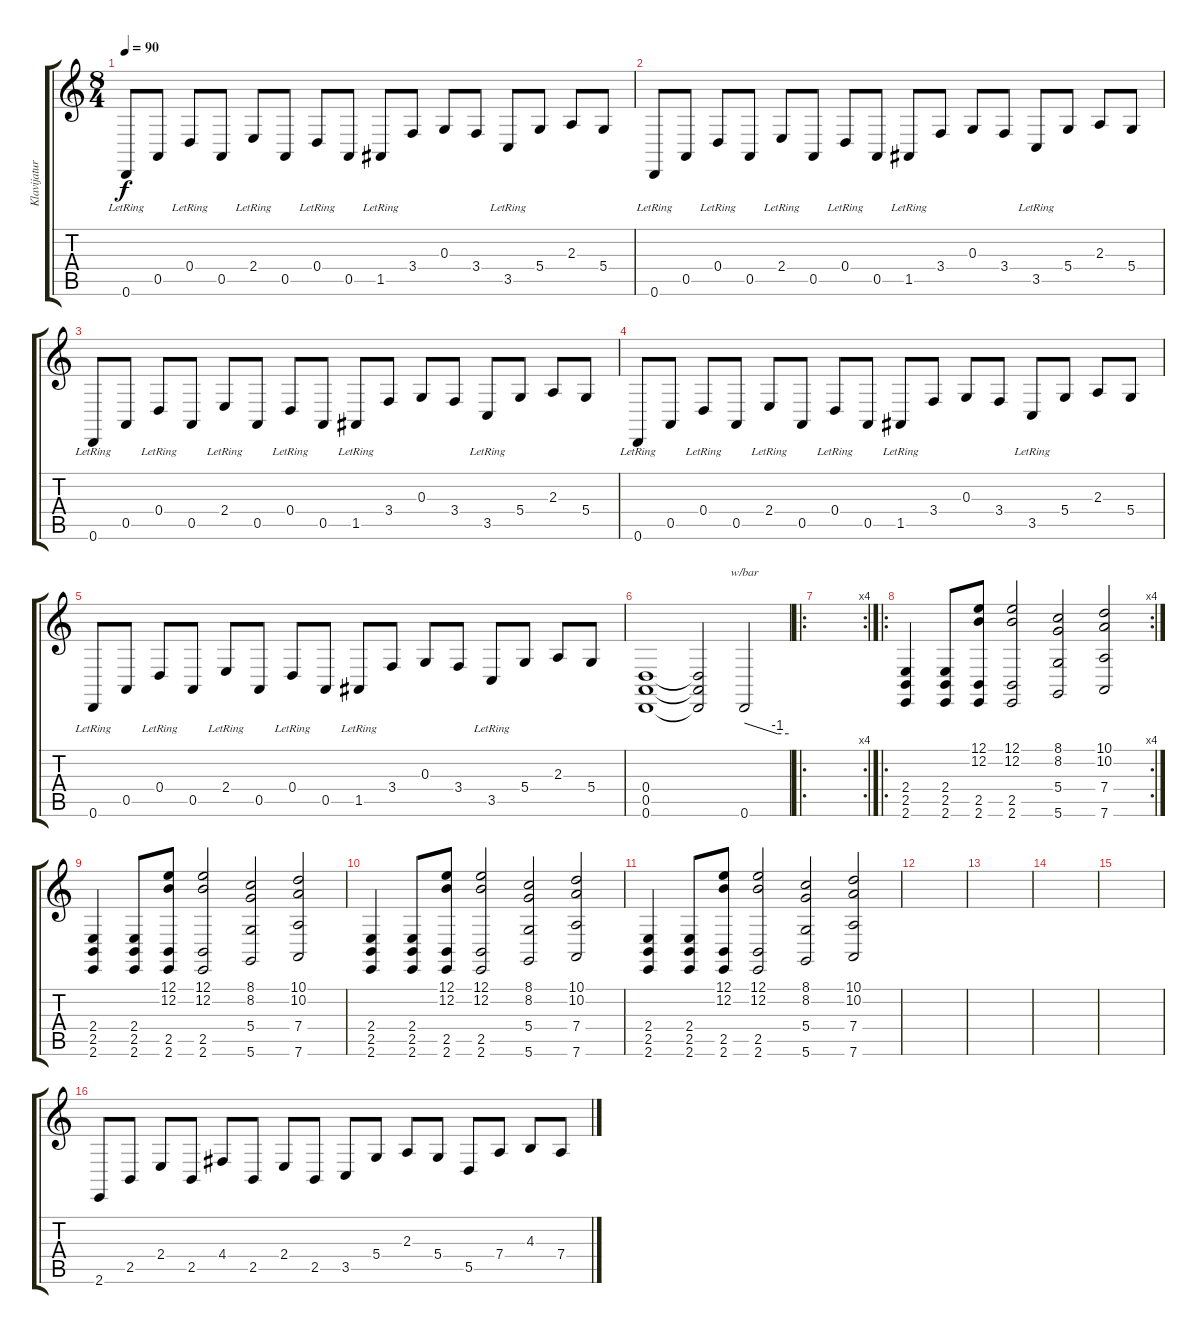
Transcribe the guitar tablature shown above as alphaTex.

\track ("Klavijature" "Klavijatur") {instrument stringensemble1}
\staff {score tabs}
\tuning (E4 B3 G3 D3 A2 D2) {hide}
\ts (8 4)
\tempo 90
\clef g2
\ks c
0.6{lr}.8{dy f} 0.5.8 0.4{lr}.8 0.5.8 2.4{lr}.8 0.5.8 0.4{lr}.8 0.5.8 1.5{lr}.8 3.4.8 0.3.8 3.4.8 3.5{lr}.8 5.4.8 2.3.8 5.4.8 |
0.6{lr}.8 0.5.8 0.4{lr}.8 0.5.8 2.4{lr}.8 0.5.8 0.4{lr}.8 0.5.8 1.5{lr}.8 3.4.8 0.3.8 3.4.8 3.5{lr}.8 5.4.8 2.3.8 5.4.8 |
0.6{lr}.8 0.5.8 0.4{lr}.8 0.5.8 2.4{lr}.8 0.5.8 0.4{lr}.8 0.5.8 1.5{lr}.8 3.4.8 0.3.8 3.4.8 3.5{lr}.8 5.4.8 2.3.8 5.4.8 |
0.6{lr}.8 0.5.8 0.4{lr}.8 0.5.8 2.4{lr}.8 0.5.8 0.4{lr}.8 0.5.8 1.5{lr}.8 3.4.8 0.3.8 3.4.8 3.5{lr}.8 5.4.8 2.3.8 5.4.8 |
0.6{lr}.8 0.5.8 0.4{lr}.8 0.5.8 2.4{lr}.8 0.5.8 0.4{lr}.8 0.5.8 1.5{lr}.8 3.4.8 0.3.8 3.4.8 3.5{lr}.8 5.4.8 2.3.8 5.4.8 |
(0.4 0.5 0.6).1 (0.4{t} 0.5{t} 0.6{t}).2 0.6.2{tbe (custom default 0 0 45 -4 60 -4)} |
\ro
\rc 4
|
\ro
\rc 4
(2.4 2.5 2.6).4{volume 16 instrument stringensemble1} (2.4 2.5 2.6).8 (12.1 12.2 2.5 2.6).8 (12.1 12.2 2.5 2.6).2 (8.1 8.2 5.4 5.6).2 (10.1 10.2 7.4 7.6).2 |
(2.4 2.5 2.6).4{volume 11 instrument stringensemble1} (2.4 2.5 2.6).8 (12.1 12.2 2.5 2.6).8 (12.1 12.2 2.5 2.6).2 (8.1 8.2 5.4 5.6).2 (10.1 10.2 7.4 7.6).2 |
(2.4 2.5 2.6).4 (2.4 2.5 2.6).8 (12.1 12.2 2.5 2.6).8 (12.1 12.2 2.5 2.6).2 (8.1 8.2 5.4 5.6).2 (10.1 10.2 7.4 7.6).2 |
(2.4 2.5 2.6).4 (2.4 2.5 2.6).8 (12.1 12.2 2.5 2.6).8 (12.1 12.2 2.5 2.6).2 (8.1 8.2 5.4 5.6).2 (10.1 10.2 7.4 7.6).2 |
|
|
|
|
2.6.8 2.5.8 2.4.8 2.5.8 4.4.8 2.5.8 2.4.8 2.5.8 3.5.8 5.4.8 2.3.8 5.4.8 5.5.8 7.4.8 4.3.8 7.4.8
